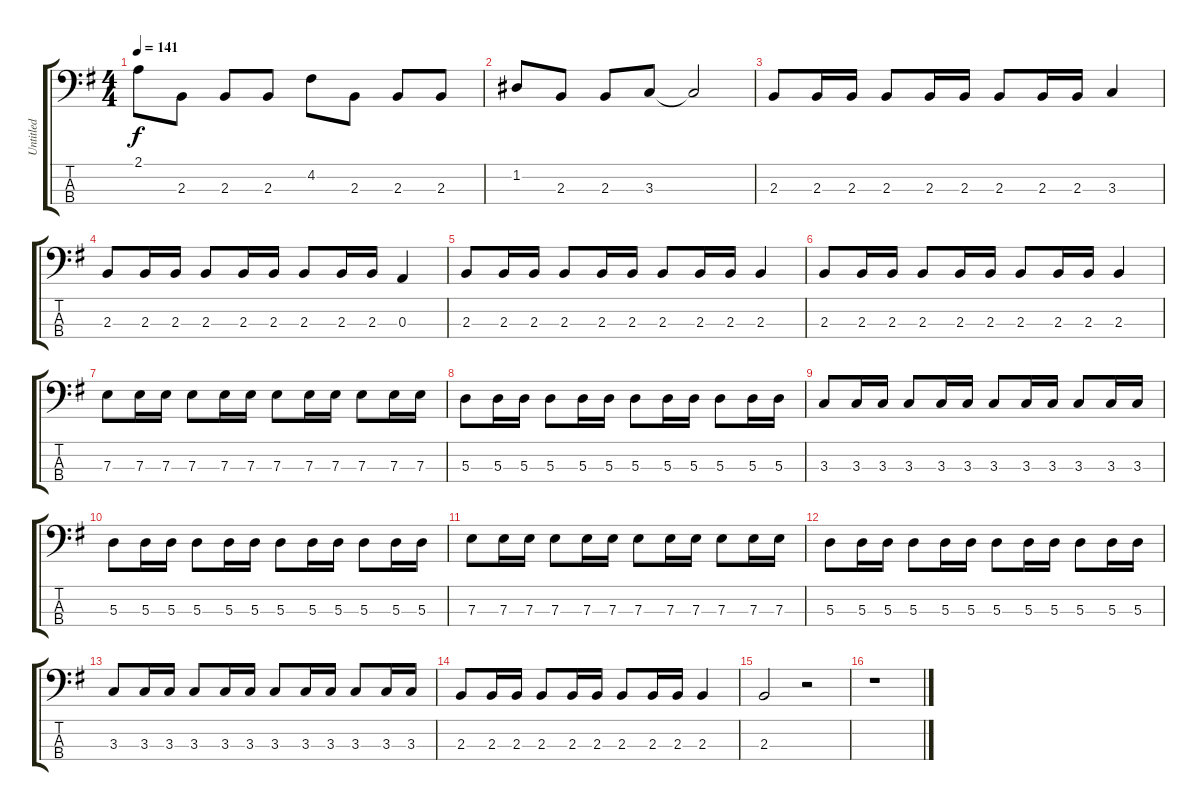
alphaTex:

\track ("Untitled" "Untitled") {instrument electricbassfinger}
\staff {score tabs}
\tuning (G2 D2 A1 E1) {hide}
\ts (4 4)
\tempo 141
\clef f4
\ks g
2.1.8{dy f} 2.3.8 2.3.8 2.3.8 4.2.8 2.3.8 2.3.8 2.3.8 |
1.2.8 2.3.8 2.3.8 3.3.8 3.3{t}.2 |
2.3.8 2.3.16 2.3.16 2.3.8 2.3.16 2.3.16 2.3.8 2.3.16 2.3.16 3.3.4 |
2.3.8 2.3.16 2.3.16 2.3.8 2.3.16 2.3.16 2.3.8 2.3.16 2.3.16 0.3.4 |
2.3.8 2.3.16 2.3.16 2.3.8 2.3.16 2.3.16 2.3.8 2.3.16 2.3.16 2.3.4 |
2.3.8 2.3.16 2.3.16 2.3.8 2.3.16 2.3.16 2.3.8 2.3.16 2.3.16 2.3.4 |
7.3.8 7.3.16 7.3.16 7.3.8 7.3.16 7.3.16 7.3.8 7.3.16 7.3.16 7.3.8 7.3.16 7.3.16 |
5.3.8 5.3.16 5.3.16 5.3.8 5.3.16 5.3.16 5.3.8 5.3.16 5.3.16 5.3.8 5.3.16 5.3.16 |
3.3.8 3.3.16 3.3.16 3.3.8 3.3.16 3.3.16 3.3.8 3.3.16 3.3.16 3.3.8 3.3.16 3.3.16 |
5.3.8 5.3.16 5.3.16 5.3.8 5.3.16 5.3.16 5.3.8 5.3.16 5.3.16 5.3.8 5.3.16 5.3.16 |
7.3.8 7.3.16 7.3.16 7.3.8 7.3.16 7.3.16 7.3.8 7.3.16 7.3.16 7.3.8 7.3.16 7.3.16 |
5.3.8 5.3.16 5.3.16 5.3.8 5.3.16 5.3.16 5.3.8 5.3.16 5.3.16 5.3.8 5.3.16 5.3.16 |
3.3.8 3.3.16 3.3.16 3.3.8 3.3.16 3.3.16 3.3.8 3.3.16 3.3.16 3.3.8 3.3.16 3.3.16 |
2.3.8 2.3.16 2.3.16 2.3.8 2.3.16 2.3.16 2.3.8 2.3.16 2.3.16 2.3.4 |
2.3.2 r.2 |
r.1
